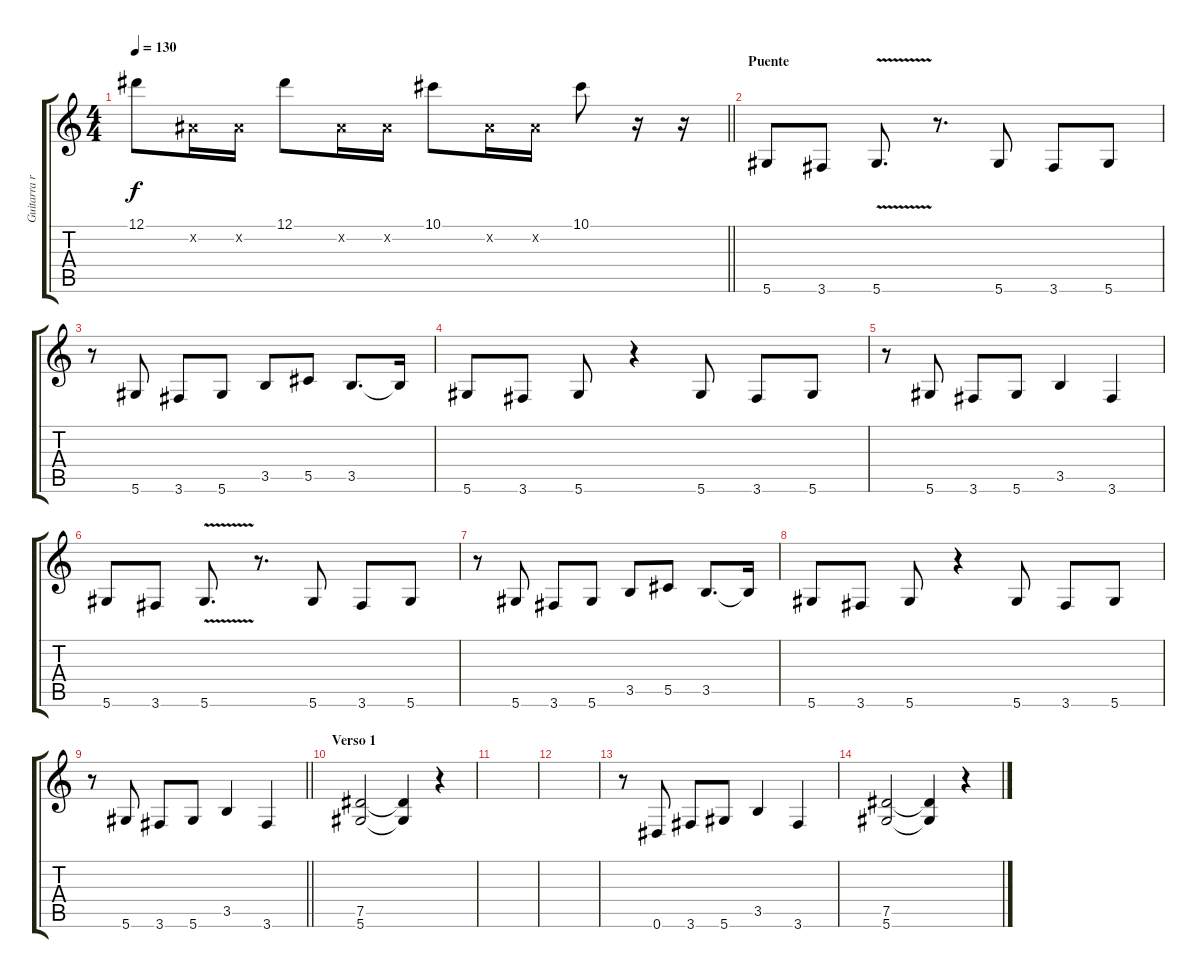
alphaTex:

\track ("Guitarra ritm. 1 (W. Giardino)" "Guitarra r") {instrument overdrivenguitar}
\staff {score tabs}
\tuning (Eb4 Bb3 Gb3 Db3 Ab2 Eb2) {hide}
\ts (4 4)
\tempo 130
\clef g2
\barLineRight lightlight
\ks c
12.1.8{dy f} 0.2{x}.16 0.2{x}.16 12.1.8 0.2{x}.16 0.2{x}.16 10.1.8 0.2{x}.16 0.2{x}.16 10.1.8 r.16 r.16 |
\section ("" "Puente")
5.6.8 3.6.8 5.6{v}.8{d} r.8{d} 5.6.8 3.6.8 5.6.8 |
r.8 5.6.8 3.6.8 5.6.8 3.5.8 5.5.8 3.5.8{d} 3.5{t}.16 |
5.6.8 3.6.8 5.6.8 r.4 5.6.8 3.6.8 5.6.8 |
r.8 5.6.8 3.6.8 5.6.8 3.5.4 3.6.4 |
5.6.8 3.6.8 5.6{v}.8{d} r.8{d} 5.6.8 3.6.8 5.6.8 |
r.8 5.6.8 3.6.8 5.6.8 3.5.8 5.5.8 3.5.8{d} 3.5{t}.16 |
5.6.8 3.6.8 5.6.8 r.4 5.6.8 3.6.8 5.6.8 |
\barLineRight lightlight
r.8 5.6.8 3.6.8 5.6.8 3.5.4 3.6.4 |
\section ("" "Verso 1")
(7.5 5.6).2 (7.5{t} 5.6{t}).4 r.4 |
|
|
r.8 0.6.8 3.6.8 5.6.8 3.5.4 3.6.4 |
(7.5 5.6).2 (7.5{t} 5.6{t}).4 r.4
